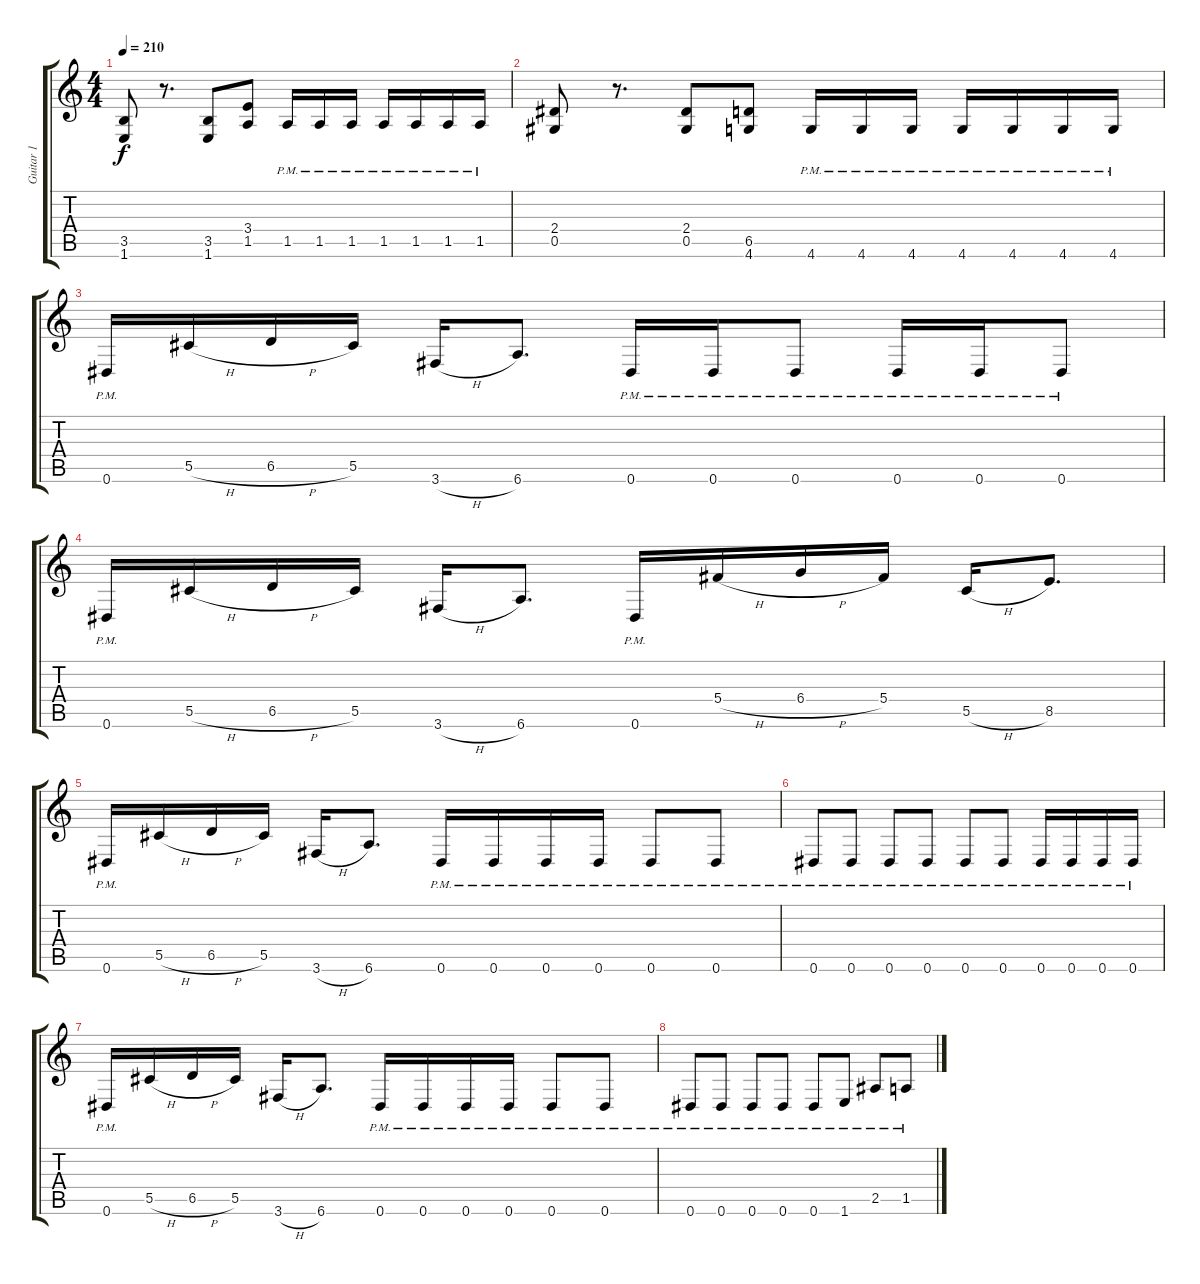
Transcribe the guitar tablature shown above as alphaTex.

\track ("Guitar 1" "Guitar 1") {instrument distortionguitar}
\staff {score tabs}
\tuning (Eb4 Bb3 Gb3 Db3 Ab2 Eb2) {hide}
\ts (4 4)
\tempo 210
\clef g2
\ks c
(3.5 1.6).8{dy f} r.8{d} (3.5 1.6).8 (3.4 1.5).8 1.5{pm}.16 1.5{pm}.16 1.5{pm}.16 1.5{pm}.16 1.5{pm}.16 1.5{pm}.16 1.5{pm}.16 |
(2.4 0.5).8 r.8{d} (2.4 0.5).8 (6.5 4.6).8 4.6{pm}.16 4.6{pm}.16 4.6{pm}.16 4.6{pm}.16 4.6{pm}.16 4.6{pm}.16 4.6{pm}.16 |
0.6{pm}.16 5.5{h}.16 6.5{h}.16 5.5.16 3.6{h}.16 6.6.8{d} 0.6{pm}.16 0.6{pm}.16 0.6{pm}.8 0.6{pm}.16 0.6{pm}.16 0.6{pm}.8 |
0.6{pm}.16 5.5{h}.16 6.5{h}.16 5.5.16 3.6{h}.16 6.6.8{d} 0.6{pm}.16 5.4{h}.16 6.4{h}.16 5.4.16 5.5{h}.16 8.5.8{d} |
0.6{pm}.16 5.5{h}.16 6.5{h}.16 5.5.16 3.6{h}.16 6.6.8{d} 0.6{pm}.16 0.6{pm}.16 0.6{pm}.16 0.6{pm}.16 0.6{pm}.8 0.6{pm}.8 |
0.6{pm}.8 0.6{pm}.8 0.6{pm}.8 0.6{pm}.8 0.6{pm}.8 0.6{pm}.8 0.6{pm}.16 0.6{pm}.16 0.6{pm}.16 0.6{pm}.16 |
0.6{pm}.16 5.5{h}.16 6.5{h}.16 5.5.16 3.6{h}.16 6.6.8{d} 0.6{pm}.16 0.6{pm}.16 0.6{pm}.16 0.6{pm}.16 0.6{pm}.8 0.6{pm}.8 |
0.6{pm}.8 0.6{pm}.8 0.6{pm}.8 0.6{pm}.8 0.6{pm}.8 1.6{pm}.8 2.5{pm}.8 1.5{pm}.8
